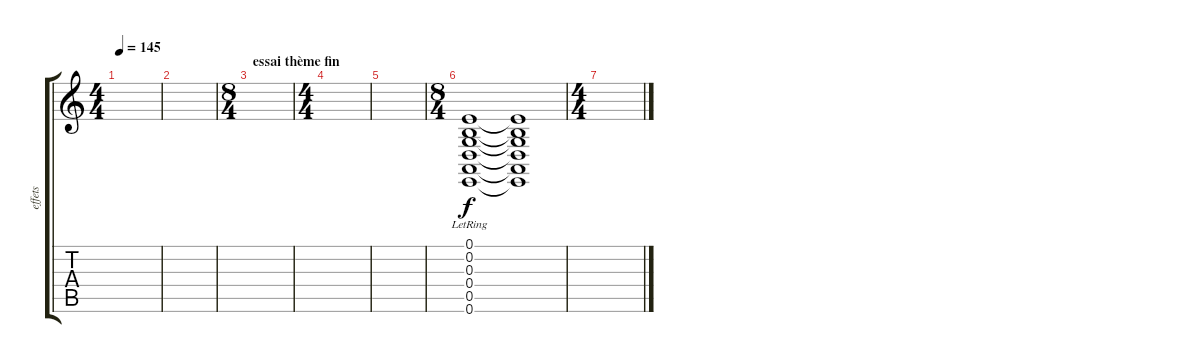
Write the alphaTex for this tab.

\track ("effets" "effets") {instrument gunshot}
\staff {score tabs}
\tuning (E4 B3 G3 D3 A2 E2) {hide}
\ts (4 4)
\tempo 145
\clef g2
\ks c
|
|
\ts (8 4)
\section ("" "essai thème fin")
|
\ts (4 4)
|
|
\ts (8 4)
(0.1{lr} 0.2{lr} 0.3{lr} 0.4{lr} 0.5{lr} 0.6{lr}).1 (0.1{t} 0.2{t} 0.3{t} 0.4{t} 0.5{t} 0.6{t}).1 |
\ts (4 4)
